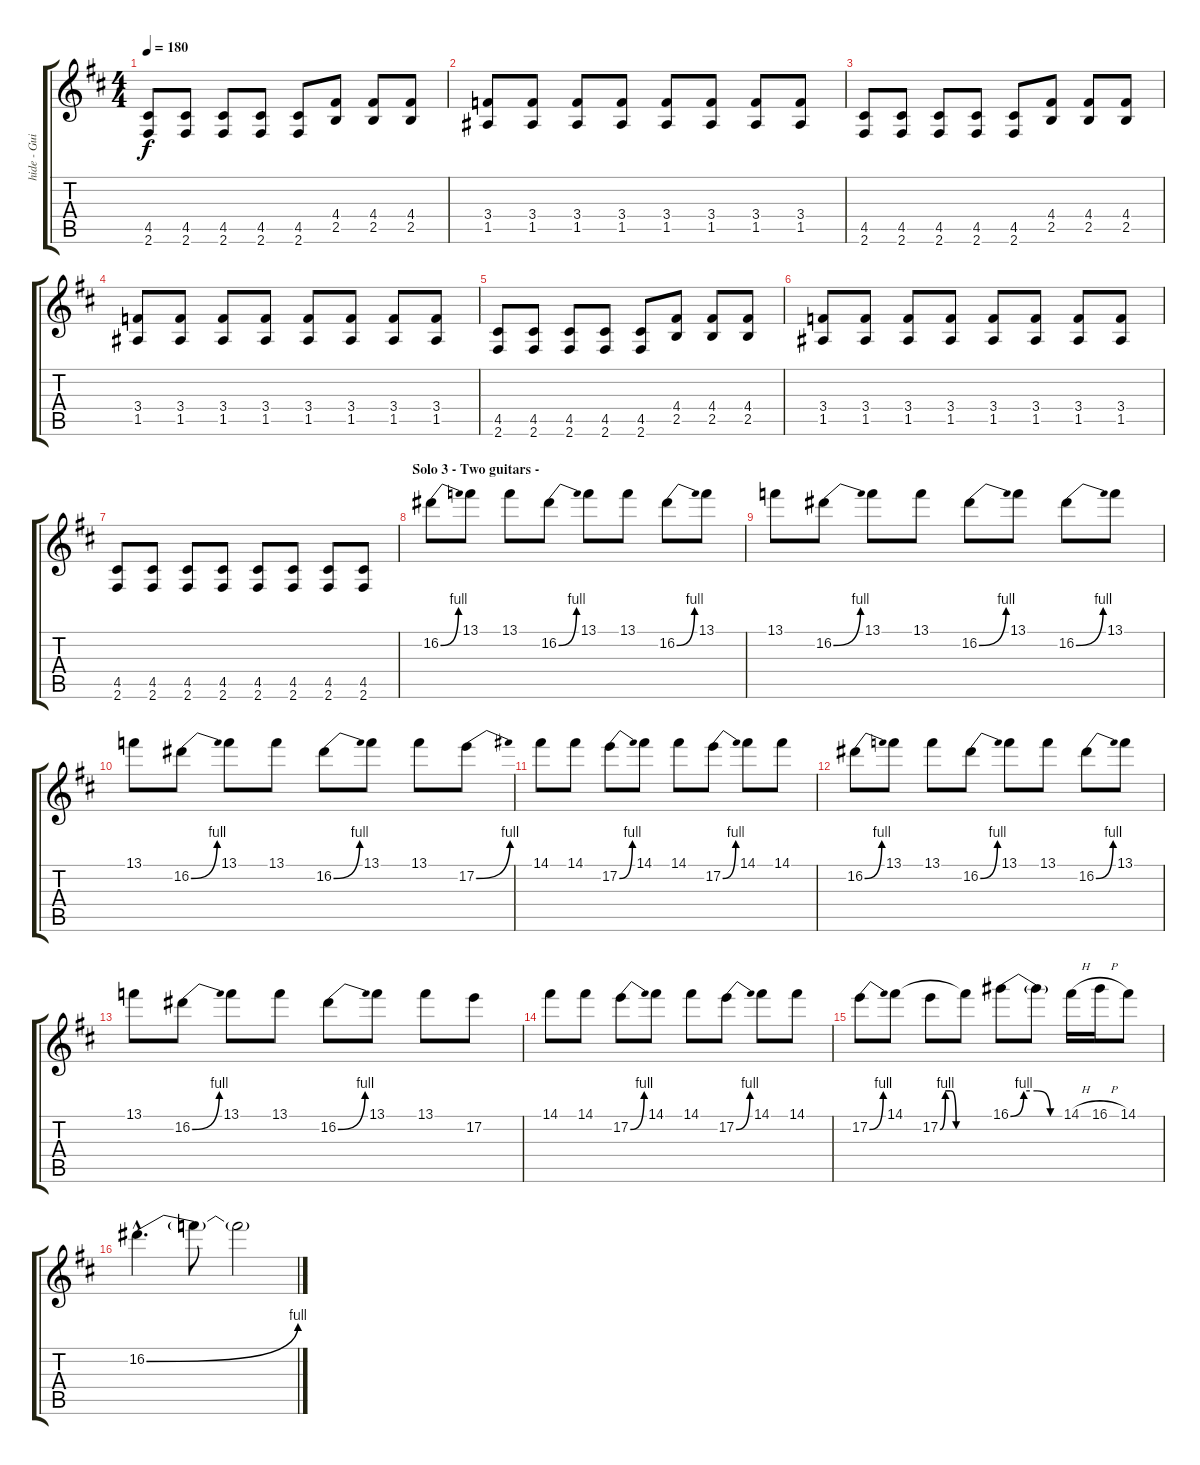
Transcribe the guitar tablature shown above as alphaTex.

\track ("hide - Guitarra -" "hide - Gui") {instrument distortionguitar}
\staff {score tabs}
\tuning (E4 B3 G3 D3 A2 E2) {hide}
\ts (4 4)
\tempo 180
\clef g2
\ks bminor
(4.5 2.6).8{dy f volume 13} (4.5 2.6).8 (4.5 2.6).8 (4.5 2.6).8 (4.5 2.6).8 (4.4 2.5).8 (4.4 2.5).8 (4.4 2.5).8 |
(3.4 1.5).8 (3.4 1.5).8 (3.4 1.5).8 (3.4 1.5).8 (3.4 1.5).8 (3.4 1.5).8 (3.4 1.5).8 (3.4 1.5).8 |
(4.5 2.6).8 (4.5 2.6).8 (4.5 2.6).8 (4.5 2.6).8 (4.5 2.6).8 (4.4 2.5).8 (4.4 2.5).8 (4.4 2.5).8 |
(3.4 1.5).8 (3.4 1.5).8 (3.4 1.5).8 (3.4 1.5).8 (3.4 1.5).8 (3.4 1.5).8 (3.4 1.5).8 (3.4 1.5).8 |
(4.5 2.6).8 (4.5 2.6).8 (4.5 2.6).8 (4.5 2.6).8 (4.5 2.6).8 (4.4 2.5).8 (4.4 2.5).8 (4.4 2.5).8 |
(3.4 1.5).8 (3.4 1.5).8 (3.4 1.5).8 (3.4 1.5).8 (3.4 1.5).8 (3.4 1.5).8 (3.4 1.5).8 (3.4 1.5).8 |
(4.5 2.6).8 (4.5 2.6).8 (4.5 2.6).8 (4.5 2.6).8 (4.5 2.6).8 (4.5 2.6).8 (4.5 2.6).8 (4.5 2.6).8 |
\section ("" "Solo 3 - Two guitars -")
16.2{be (bend 0 0 60 4)}.8{volume 15} 13.1.8 13.1.8 16.2{be (bend 0 0 60 4)}.8 13.1.8 13.1.8 16.2{be (bend 0 0 60 4)}.8 13.1.8 |
13.1.8 16.2{be (bend 0 0 60 4)}.8 13.1.8 13.1.8 16.2{be (bend 0 0 60 4)}.8 13.1.8 16.2{be (bend 0 0 60 4)}.8 13.1.8 |
13.1.8 16.2{be (bend 0 0 60 4)}.8 13.1.8 13.1.8 16.2{be (bend 0 0 60 4)}.8 13.1.8 13.1.8 17.2{be (bend 0 0 60 4)}.8 |
14.1.8 14.1.8 17.2{be (bend 0 0 60 4)}.8 14.1.8 14.1.8 17.2{be (bend 0 0 60 4)}.8 14.1.8 14.1.8 |
16.2{be (bend 0 0 60 4)}.8 13.1.8 13.1.8 16.2{be (bend 0 0 60 4)}.8 13.1.8 13.1.8 16.2{be (bend 0 0 60 4)}.8 13.1.8 |
13.1.8 16.2{be (bend 0 0 60 4)}.8 13.1.8 13.1.8 16.2{be (bend 0 0 60 4)}.8 13.1.8 13.1.8 17.2.8 |
14.1.8 14.1.8 17.2{be (bend 0 0 60 4)}.8 14.1.8 14.1.8 17.2{be (bend 0 0 60 4)}.8 14.1.8 14.1.8 |
17.2{be (bend 0 0 60 4)}.8 14.1.8 17.2{be (custom 0 0 15 4 30 4 45 0 60 0)}.8 14.1{t}.8 16.1{be (custom 0 0 15 4 30 4 45 0 60 0)}.8 16.1{t}.8 14.1{h}.16 16.1{h}.16 14.1.8 |
16.2{be (bend 0 0 60 4) hac}.4{d} 16.2{t}.8 16.2{t}.2
